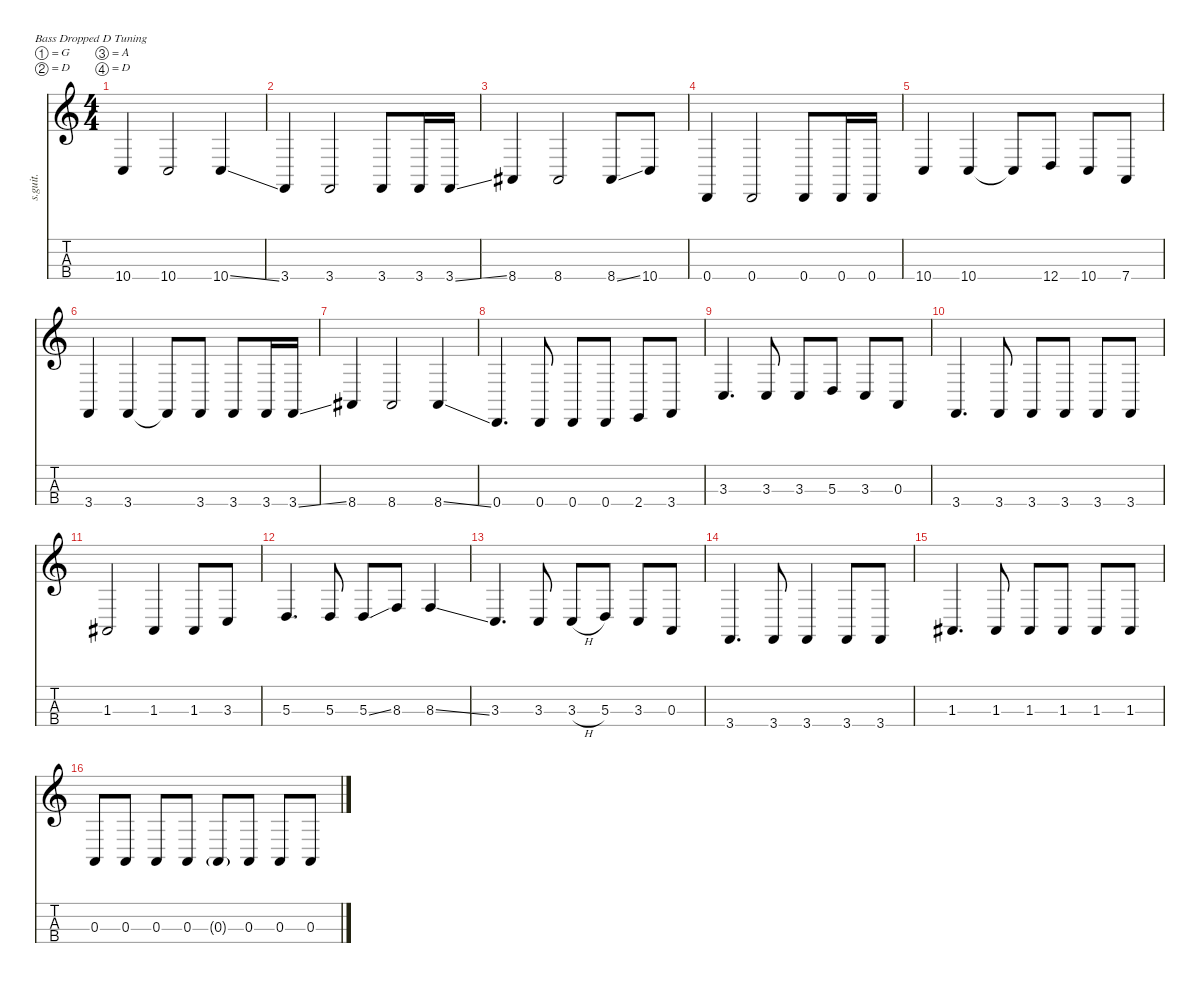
\defaultSystemsLayout 4
\hideDynamics
\bracketExtendMode nobrackets
\track ("Johnny Christ" "s.guit.") {instrument electricbasspick}
\staff {score tabs}
\tuning (G2 D2 A1 D1)
\ts (4 4)
\tempo (130 hide)
\clef g2
\ks c
10.4.4{lyrics (0 "") lyrics (1 "") lyrics (2 "") lyrics (3 "") lyrics (4 "") dy fff} 10.4.2{lyrics (0 "") lyrics (1 "") lyrics (2 "") lyrics (3 "") lyrics (4 "")} 10.4{ss}.4{lyrics (0 "") lyrics (1 "") lyrics (2 "") lyrics (3 "") lyrics (4 "")} |
3.4.4{lyrics (0 "") lyrics (1 "") lyrics (2 "") lyrics (3 "") lyrics (4 "")} 3.4.2{lyrics (0 "") lyrics (1 "") lyrics (2 "") lyrics (3 "") lyrics (4 "")} 3.4.8{lyrics (0 "") lyrics (1 "") lyrics (2 "") lyrics (3 "") lyrics (4 "")} 3.4.16{lyrics (0 "") lyrics (1 "") lyrics (2 "") lyrics (3 "") lyrics (4 "")} 3.4{ss}.16{lyrics (0 "") lyrics (1 "") lyrics (2 "") lyrics (3 "") lyrics (4 "")} |
8.4{acc #}.4{lyrics (0 "") lyrics (1 "") lyrics (2 "") lyrics (3 "") lyrics (4 "")} 8.4{acc #}.2{lyrics (0 "") lyrics (1 "") lyrics (2 "") lyrics (3 "") lyrics (4 "")} 8.4{ss acc #}.8{lyrics (0 "") lyrics (1 "") lyrics (2 "") lyrics (3 "") lyrics (4 "")} 10.4.8{lyrics (0 "") lyrics (1 "") lyrics (2 "") lyrics (3 "") lyrics (4 "")} |
0.4.4{lyrics (0 "") lyrics (1 "") lyrics (2 "") lyrics (3 "") lyrics (4 "")} 0.4.2{lyrics (0 "") lyrics (1 "") lyrics (2 "") lyrics (3 "") lyrics (4 "")} 0.4.8{lyrics (0 "") lyrics (1 "") lyrics (2 "") lyrics (3 "") lyrics (4 "")} 0.4.16{lyrics (0 "") lyrics (1 "") lyrics (2 "") lyrics (3 "") lyrics (4 "")} 0.4.16{lyrics (0 "") lyrics (1 "") lyrics (2 "") lyrics (3 "") lyrics (4 "")} |
10.4.4{lyrics (0 "") lyrics (1 "") lyrics (2 "") lyrics (3 "") lyrics (4 "")} 10.4.4{lyrics (0 "") lyrics (1 "") lyrics (2 "") lyrics (3 "") lyrics (4 "")} 10.4{t}.8{lyrics (0 "") lyrics (1 "") lyrics (2 "") lyrics (3 "") lyrics (4 "")} 12.4.8{lyrics (0 "") lyrics (1 "") lyrics (2 "") lyrics (3 "") lyrics (4 "")} 10.4.8{lyrics (0 "") lyrics (1 "") lyrics (2 "") lyrics (3 "") lyrics (4 "")} 7.4.8{lyrics (0 "") lyrics (1 "") lyrics (2 "") lyrics (3 "") lyrics (4 "")} |
3.4.4{lyrics (0 "") lyrics (1 "") lyrics (2 "") lyrics (3 "") lyrics (4 "")} 3.4.4{lyrics (0 "") lyrics (1 "") lyrics (2 "") lyrics (3 "") lyrics (4 "")} 3.4{t}.8{lyrics (0 "") lyrics (1 "") lyrics (2 "") lyrics (3 "") lyrics (4 "")} 3.4.8{lyrics (0 "") lyrics (1 "") lyrics (2 "") lyrics (3 "") lyrics (4 "")} 3.4.8{lyrics (0 "") lyrics (1 "") lyrics (2 "") lyrics (3 "") lyrics (4 "")} 3.4.16{lyrics (0 "") lyrics (1 "") lyrics (2 "") lyrics (3 "") lyrics (4 "")} 3.4{ss}.16{lyrics (0 "") lyrics (1 "") lyrics (2 "") lyrics (3 "") lyrics (4 "")} |
8.4{acc #}.4{lyrics (0 "") lyrics (1 "") lyrics (2 "") lyrics (3 "") lyrics (4 "")} 8.4{acc #}.2{lyrics (0 "") lyrics (1 "") lyrics (2 "") lyrics (3 "") lyrics (4 "")} 8.4{ss acc #}.4{lyrics (0 "") lyrics (1 "") lyrics (2 "") lyrics (3 "") lyrics (4 "")} |
0.4.4{d lyrics (0 "") lyrics (1 "") lyrics (2 "") lyrics (3 "") lyrics (4 "")} 0.4.8{lyrics (0 "") lyrics (1 "") lyrics (2 "") lyrics (3 "") lyrics (4 "")} 0.4.8{lyrics (0 "") lyrics (1 "") lyrics (2 "") lyrics (3 "") lyrics (4 "")} 0.4.8{lyrics (0 "") lyrics (1 "") lyrics (2 "") lyrics (3 "") lyrics (4 "")} 2.4.8{lyrics (0 "") lyrics (1 "") lyrics (2 "") lyrics (3 "") lyrics (4 "")} 3.4.8{lyrics (0 "") lyrics (1 "") lyrics (2 "") lyrics (3 "") lyrics (4 "")} |
3.3.4{d lyrics (0 "") lyrics (1 "") lyrics (2 "") lyrics (3 "") lyrics (4 "")} 3.3.8{lyrics (0 "") lyrics (1 "") lyrics (2 "") lyrics (3 "") lyrics (4 "")} 3.3.8{lyrics (0 "") lyrics (1 "") lyrics (2 "") lyrics (3 "") lyrics (4 "")} 5.3.8{lyrics (0 "") lyrics (1 "") lyrics (2 "") lyrics (3 "") lyrics (4 "")} 3.3.8{lyrics (0 "") lyrics (1 "") lyrics (2 "") lyrics (3 "") lyrics (4 "")} 0.3.8{lyrics (0 "") lyrics (1 "") lyrics (2 "") lyrics (3 "") lyrics (4 "")} |
3.4.4{d lyrics (0 "") lyrics (1 "") lyrics (2 "") lyrics (3 "") lyrics (4 "")} 3.4.8{lyrics (0 "") lyrics (1 "") lyrics (2 "") lyrics (3 "") lyrics (4 "")} 3.4.8{lyrics (0 "") lyrics (1 "") lyrics (2 "") lyrics (3 "") lyrics (4 "")} 3.4.8{lyrics (0 "") lyrics (1 "") lyrics (2 "") lyrics (3 "") lyrics (4 "")} 3.4.8{lyrics (0 "") lyrics (1 "") lyrics (2 "") lyrics (3 "") lyrics (4 "")} 3.4.8{lyrics (0 "") lyrics (1 "") lyrics (2 "") lyrics (3 "") lyrics (4 "")} |
1.3{acc #}.2{lyrics (0 "") lyrics (1 "") lyrics (2 "") lyrics (3 "") lyrics (4 "")} 1.3{acc #}.4{lyrics (0 "") lyrics (1 "") lyrics (2 "") lyrics (3 "") lyrics (4 "")} 1.3{acc #}.8{lyrics (0 "") lyrics (1 "") lyrics (2 "") lyrics (3 "") lyrics (4 "")} 3.3.8{lyrics (0 "") lyrics (1 "") lyrics (2 "") lyrics (3 "") lyrics (4 "")} |
5.3.4{d lyrics (0 "") lyrics (1 "") lyrics (2 "") lyrics (3 "") lyrics (4 "")} 5.3.8{lyrics (0 "") lyrics (1 "") lyrics (2 "") lyrics (3 "") lyrics (4 "")} 5.3{ss}.8{lyrics (0 "") lyrics (1 "") lyrics (2 "") lyrics (3 "") lyrics (4 "")} 8.3.8{lyrics (0 "") lyrics (1 "") lyrics (2 "") lyrics (3 "") lyrics (4 "")} 8.3{ss}.4{lyrics (0 "") lyrics (1 "") lyrics (2 "") lyrics (3 "") lyrics (4 "")} |
3.3.4{d lyrics (0 "") lyrics (1 "") lyrics (2 "") lyrics (3 "") lyrics (4 "")} 3.3.8{lyrics (0 "") lyrics (1 "") lyrics (2 "") lyrics (3 "") lyrics (4 "")} 3.3{h}.8{lyrics (0 "") lyrics (1 "") lyrics (2 "") lyrics (3 "") lyrics (4 "")} 5.3.8{lyrics (0 "") lyrics (1 "") lyrics (2 "") lyrics (3 "") lyrics (4 "")} 3.3.8{lyrics (0 "") lyrics (1 "") lyrics (2 "") lyrics (3 "") lyrics (4 "")} 0.3.8{lyrics (0 "") lyrics (1 "") lyrics (2 "") lyrics (3 "") lyrics (4 "")} |
3.4.4{d lyrics (0 "") lyrics (1 "") lyrics (2 "") lyrics (3 "") lyrics (4 "")} 3.4.8{lyrics (0 "") lyrics (1 "") lyrics (2 "") lyrics (3 "") lyrics (4 "")} 3.4.4{lyrics (0 "") lyrics (1 "") lyrics (2 "") lyrics (3 "") lyrics (4 "")} 3.4.8{lyrics (0 "") lyrics (1 "") lyrics (2 "") lyrics (3 "") lyrics (4 "")} 3.4.8{lyrics (0 "") lyrics (1 "") lyrics (2 "") lyrics (3 "") lyrics (4 "")} |
1.3{acc #}.4{d lyrics (0 "") lyrics (1 "") lyrics (2 "") lyrics (3 "") lyrics (4 "")} 1.3{acc #}.8{lyrics (0 "") lyrics (1 "") lyrics (2 "") lyrics (3 "") lyrics (4 "")} 1.3{acc #}.8{lyrics (0 "") lyrics (1 "") lyrics (2 "") lyrics (3 "") lyrics (4 "")} 1.3{acc #}.8{lyrics (0 "") lyrics (1 "") lyrics (2 "") lyrics (3 "") lyrics (4 "")} 1.3{acc #}.8{lyrics (0 "") lyrics (1 "") lyrics (2 "") lyrics (3 "") lyrics (4 "")} 1.3{acc #}.8{lyrics (0 "") lyrics (1 "") lyrics (2 "") lyrics (3 "") lyrics (4 "")} |
0.3.8{lyrics (0 "") lyrics (1 "") lyrics (2 "") lyrics (3 "") lyrics (4 "")} 0.3.8{lyrics (0 "") lyrics (1 "") lyrics (2 "") lyrics (3 "") lyrics (4 "")} 0.3.8{lyrics (0 "") lyrics (1 "") lyrics (2 "") lyrics (3 "") lyrics (4 "")} 0.3.8{lyrics (0 "") lyrics (1 "") lyrics (2 "") lyrics (3 "") lyrics (4 "")} 0.3{g}.8{lyrics (0 "") lyrics (1 "") lyrics (2 "") lyrics (3 "") lyrics (4 "") dy f} 0.3.8{lyrics (0 "") lyrics (1 "") lyrics (2 "") lyrics (3 "") lyrics (4 "") dy fff} 0.3.8{lyrics (0 "") lyrics (1 "") lyrics (2 "") lyrics (3 "") lyrics (4 "")} 0.3.8{lyrics (0 "") lyrics (1 "") lyrics (2 "") lyrics (3 "") lyrics (4 "")}
